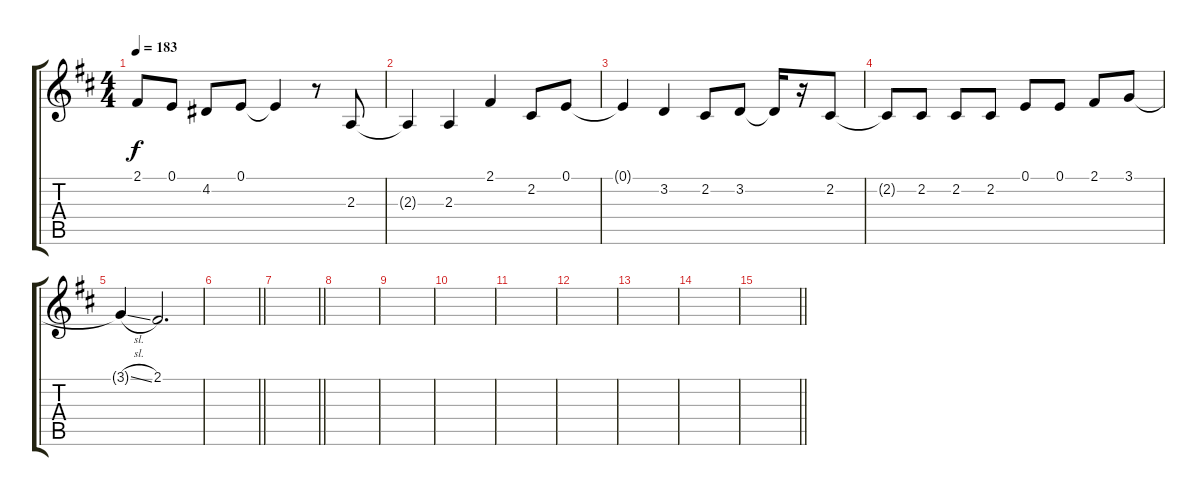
\track "" {instrument tenorsax}
\staff {score tabs}
\tuning (E4 B3 G3 D3 A2 E2) {hide}
\ts (4 4)
\tempo 183
\clef g2
\ks d
2.1{t}.8{dy f} 0.1.8 4.2.8 0.1.8 0.1{t}.4 r.8 2.3.8 |
2.3{t}.4 2.3.4 2.1.4 2.2.8 0.1.8 |
0.1{t}.4 3.2.4 2.2.8 3.2.8 3.2{t}.16 r.16 2.2.8 |
2.2{t}.8 2.2.8 2.2.8 2.2.8 0.1.8 0.1.8 2.1.8 3.1.8 |
3.1{sl t}.4 2.1.2{d} |
\barLineRight lightlight
|
\barLineRight lightlight
|
|
|
|
|
|
|
|
\barLineRight lightlight
